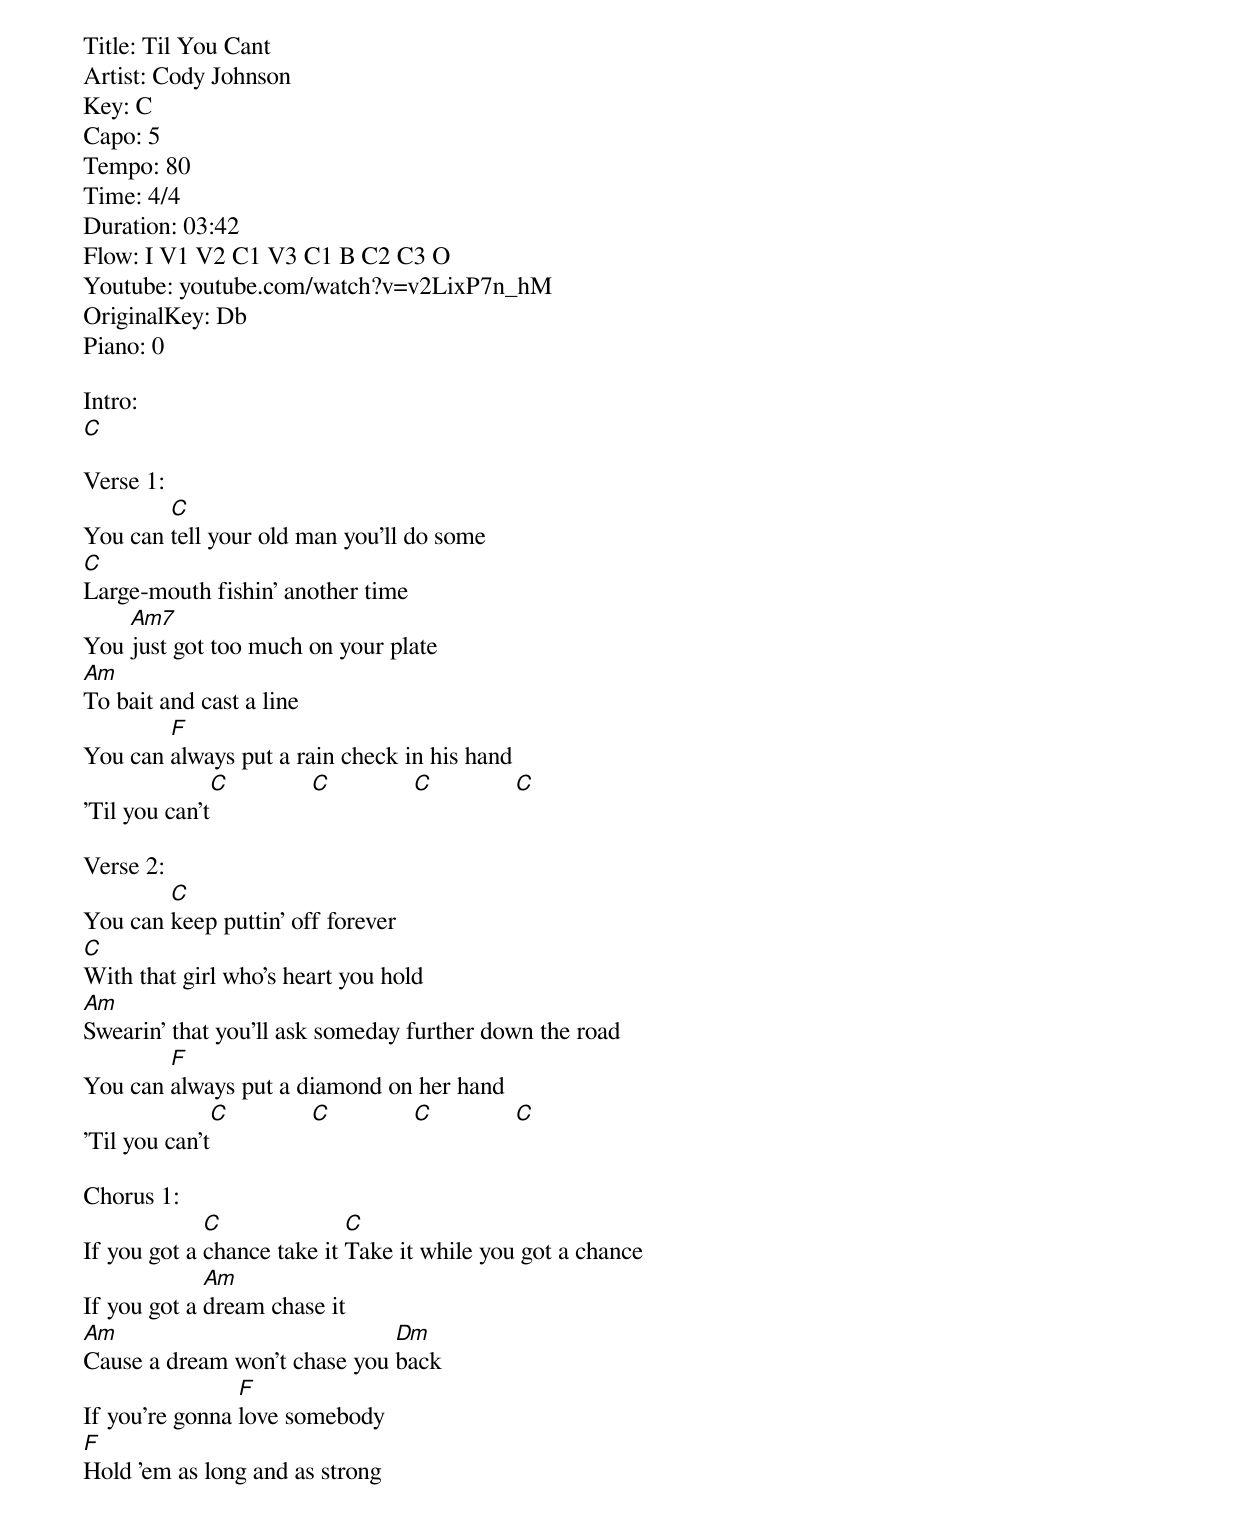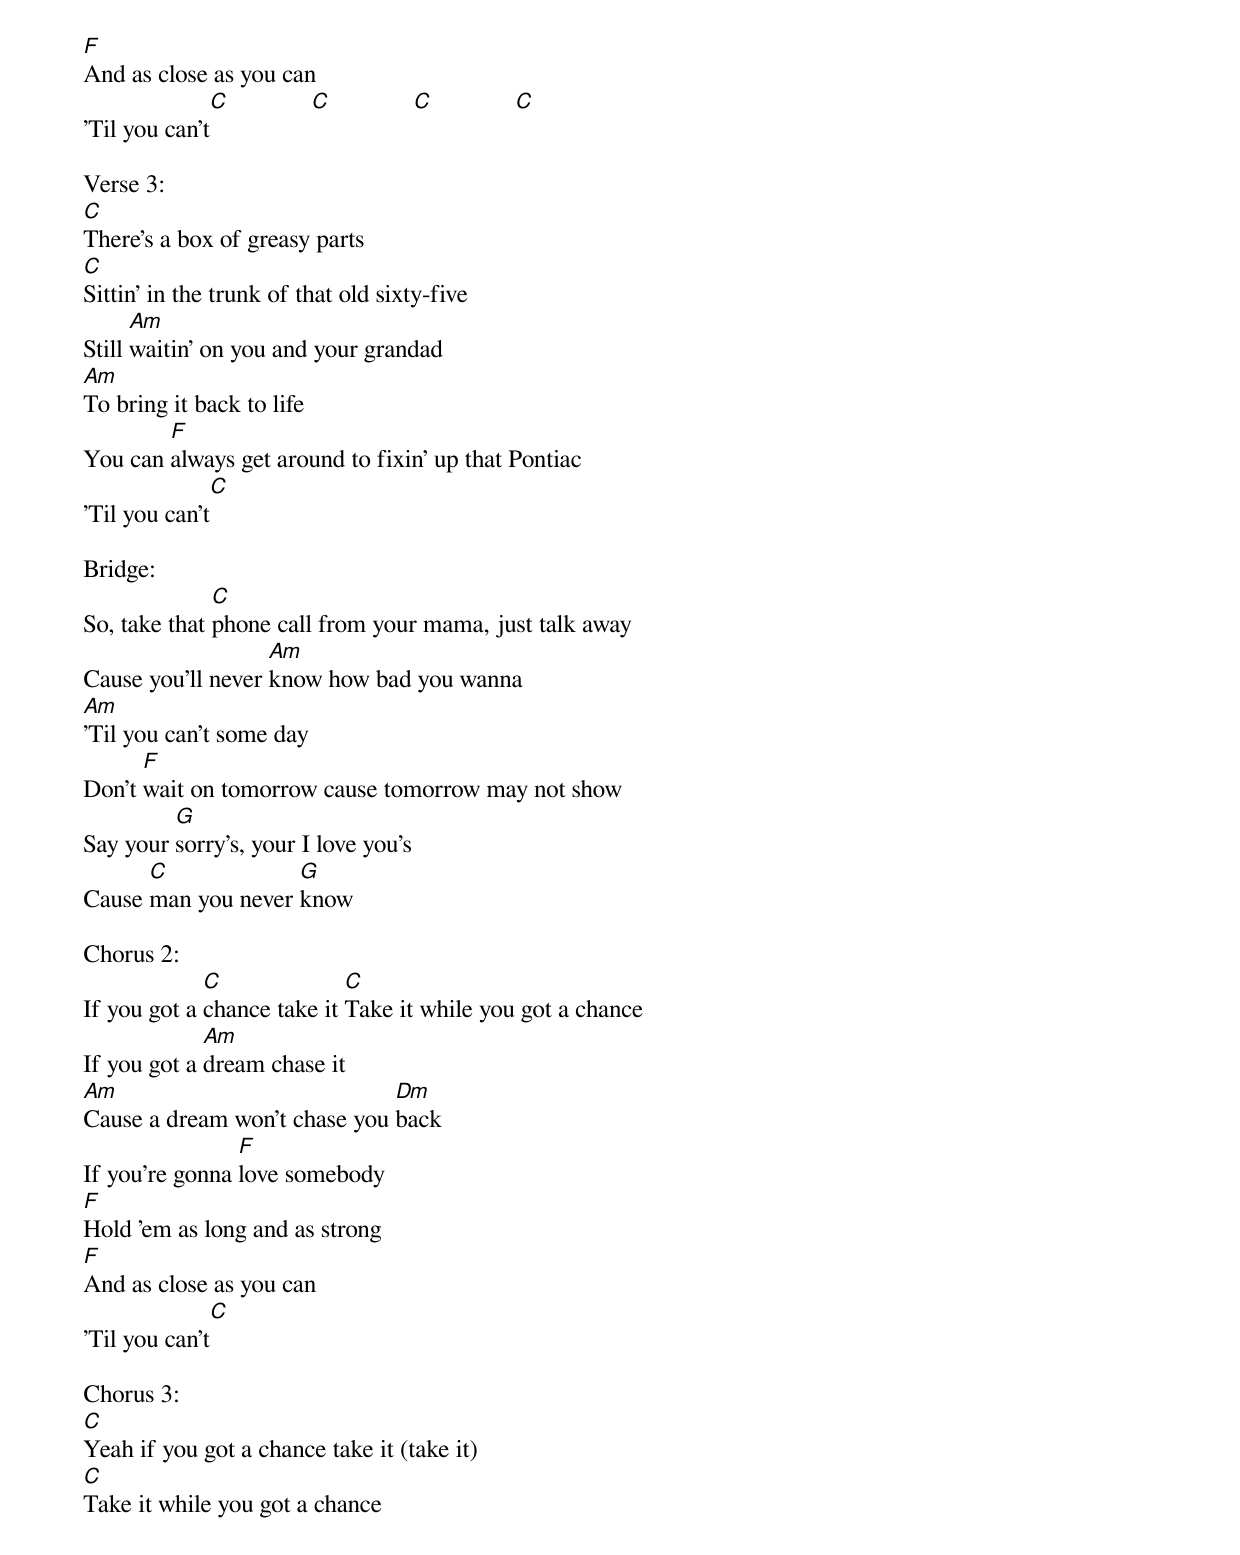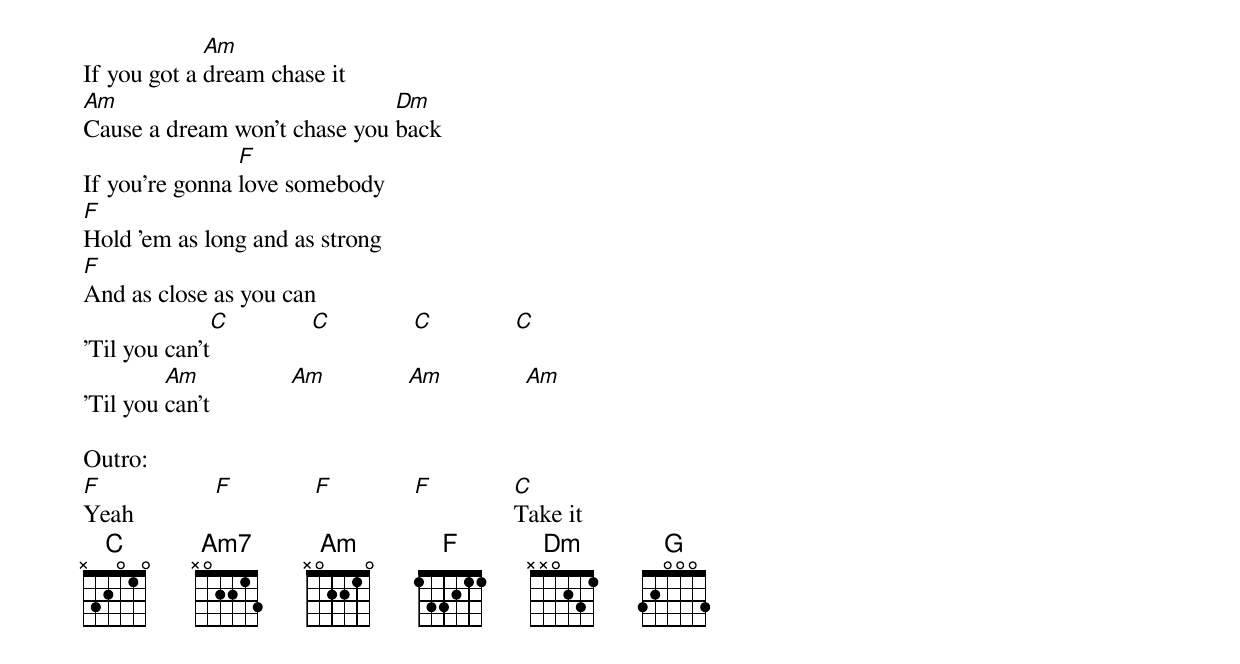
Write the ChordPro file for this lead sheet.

Title: Til You Cant
Artist: Cody Johnson
Key: C
Capo: 5
Tempo: 80
Time: 4/4
Duration: 03:42
Flow: I V1 V2 C1 V3 C1 B C2 C3 O
Youtube: youtube.com/watch?v=v2LixP7n_hM
OriginalKey: Db
Piano: 0

Intro:
[C]

Verse 1:
You can [C]tell your old man you'll do some
[C]Large-mouth fishin' another time
You [Am7]just got too much on your plate
[Am]To bait and cast a line
You can [F]always put a rain check in his hand
'Til you can't[C]             [C]             [C]             [C]

Verse 2:
You can [C]keep puttin' off forever
[C]With that girl who's heart you hold
[Am]Swearin' that you'll ask someday further down the road
You can [F]always put a diamond on her hand
'Til you can't[C]             [C]             [C]             [C]

Chorus 1:
If you got a [C]chance take it [C]Take it while you got a chance
If you got a [Am]dream chase it
[Am]Cause a dream won't chase you [Dm]back
If you're gonna [F]love somebody
[F]Hold 'em as long and as strong
[F]And as close as you can
'Til you can't[C]             [C]             [C]             [C]

Verse 3:
[C]There's a box of greasy parts
[C]Sittin' in the trunk of that old sixty-five
Still [Am]waitin' on you and your grandad
[Am]To bring it back to life
You can [F]always get around to fixin' up that Pontiac
'Til you can't[C]

Bridge:
So, take that [C]phone call from your mama, just talk away
Cause you'll never [Am]know how bad you wanna
[Am]'Til you can't some day
Don't [F]wait on tomorrow cause tomorrow may not show
Say your [G]sorry's, your I love you's
Cause [C]man you never [G]know

Chorus 2:
If you got a [C]chance take it [C]Take it while you got a chance
If you got a [Am]dream chase it
[Am]Cause a dream won't chase you [Dm]back
If you're gonna [F]love somebody
[F]Hold 'em as long and as strong
[F]And as close as you can
'Til you can't[C]

Chorus 3:
[C]Yeah if you got a chance take it (take it)
[C]Take it while you got a chance
If you got a [Am]dream chase it
[Am]Cause a dream won't chase you [Dm]back
If you're gonna [F]love somebody
[F]Hold 'em as long and as strong
[F]And as close as you can
'Til you can't[C]             [C]             [C]             [C]
'Til you [Am]can't             [Am]             [Am]             [Am]

Outro:
[F]Yeah             [F]             [F]             [F]             [C]Take it
